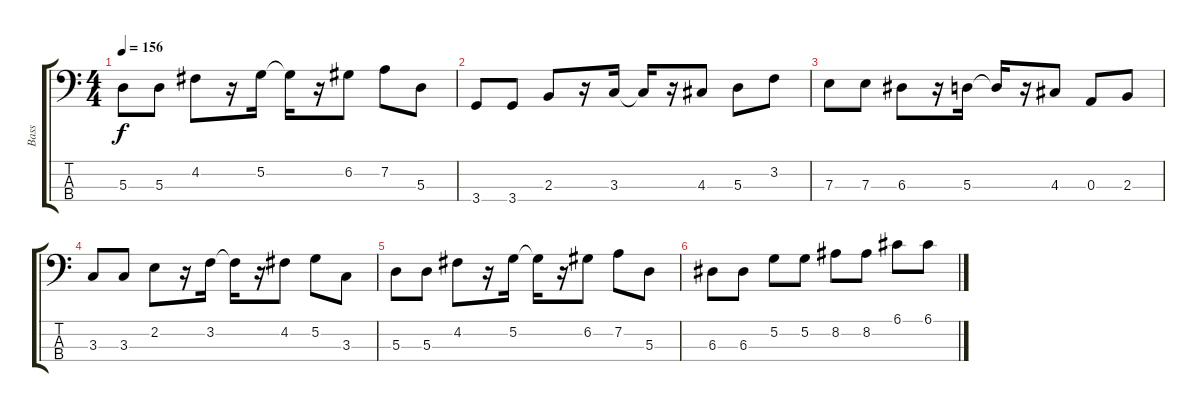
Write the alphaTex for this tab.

\track ("Bass" "Bass") {instrument electricbassfinger}
\staff {score tabs}
\tuning (G2 D2 A1 E1) {hide}
\ts (4 4)
\tempo 156
\clef f4
\ks c
5.3.8{dy f} 5.3.8 4.2.8 r.16 5.2.16 5.2{t}.16 r.16 6.2.8 7.2.8 5.3.8 |
3.4.8 3.4.8 2.3.8 r.16 3.3.16 3.3{t}.16 r.16 4.3.8 5.3.8 3.2.8 |
7.3.8 7.3.8 6.3.8 r.16 5.3.16 5.3{t}.16 r.16 4.3.8 0.3.8 2.3.8 |
3.3.8 3.3.8 2.2.8 r.16 3.2.16 3.2{t}.16 r.16 4.2.8 5.2.8 3.3.8 |
5.3.8 5.3.8 4.2.8 r.16 5.2.16 5.2{t}.16 r.16 6.2.8 7.2.8 5.3.8 |
6.3.8 6.3.8 5.2.8 5.2.8 8.2.8 8.2.8 6.1.8 6.1.8
